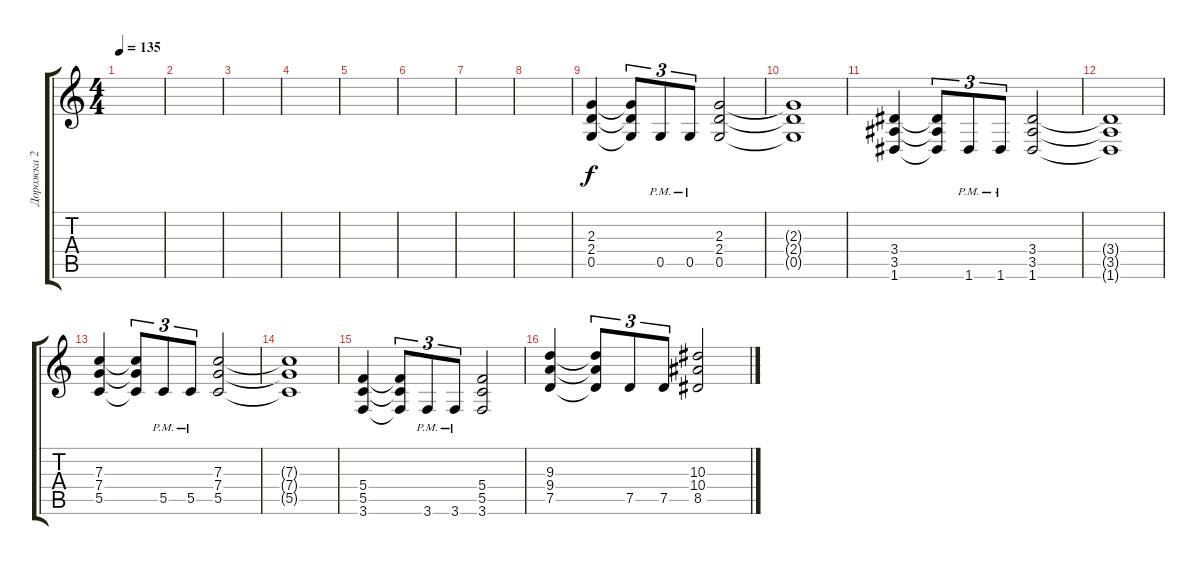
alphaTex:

\track ("Дорожка 2" "Дорожка 2") {instrument distortionguitar}
\staff {score tabs}
\tuning (D4 A3 F3 C3 G2 D2) {hide}
\ts (4 4)
\tempo 135
\clef g2
\ks c
|
|
|
|
|
|
|
|
(2.3 2.4 0.5).4 (2.3{t} 2.4{t} 0.5{t}).8{tu (3 2)} 0.5{pm}.8{tu (3 2)} 0.5{pm}.8{tu (3 2)} (2.3 2.4 0.5).2 |
(2.3{t} 2.4{t} 0.5{t}).1 |
(3.4 3.5 1.6).4 (3.4{t} 3.5{t} 1.6{t}).8{tu (3 2)} 1.6{pm}.8{tu (3 2)} 1.6{pm}.8{tu (3 2)} (3.4 3.5 1.6).2 |
(3.4{t} 3.5{t} 1.6{t}).1 |
(7.3 7.4 5.5).4 (7.3{t} 7.4{t} 5.5{t}).8{tu (3 2)} 5.5{pm}.8{tu (3 2)} 5.5{pm}.8{tu (3 2)} (7.3 7.4 5.5).2 |
(7.3{t} 7.4{t} 5.5{t}).1 |
(5.4 5.5 3.6).4 (5.4{t} 5.5{t} 3.6{t}).8{tu (3 2)} 3.6{pm}.8{tu (3 2)} 3.6{pm}.8{tu (3 2)} (5.4 5.5 3.6).2 |
(9.3 9.4 7.5).4 (9.3{t} 9.4{t} 7.5{t}).8{tu (3 2)} 7.5.8{tu (3 2)} 7.5.8{tu (3 2)} (10.3 10.4 8.5).2
